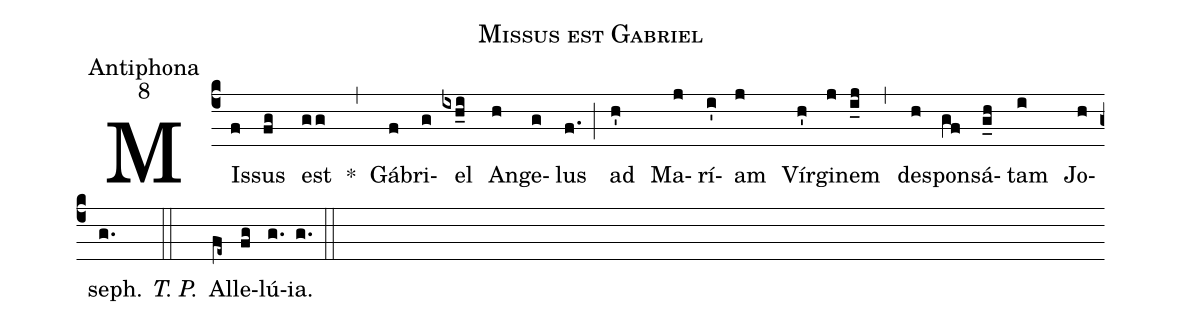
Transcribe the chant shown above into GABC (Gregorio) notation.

name:Missus est Gabriel;
office-part:Antiphona;
mode:8;
%%
(c4) MIs(f)sus(fg) est(gg) *(,) Gá(f)bri(g)el(ixh_i) An(h)ge(g)lus(f.) (;) ad(h') Ma(j)rí(i')am(j) Vír(h')gi(j)nem(i_j) (,) de(h)spon(gf)sá(g_h)tam(i) Jo(h)seph.(g.) <i>T. P.</i>(::) Al(fe~)le(fg)lú(g.)ia.(g.) (::)
